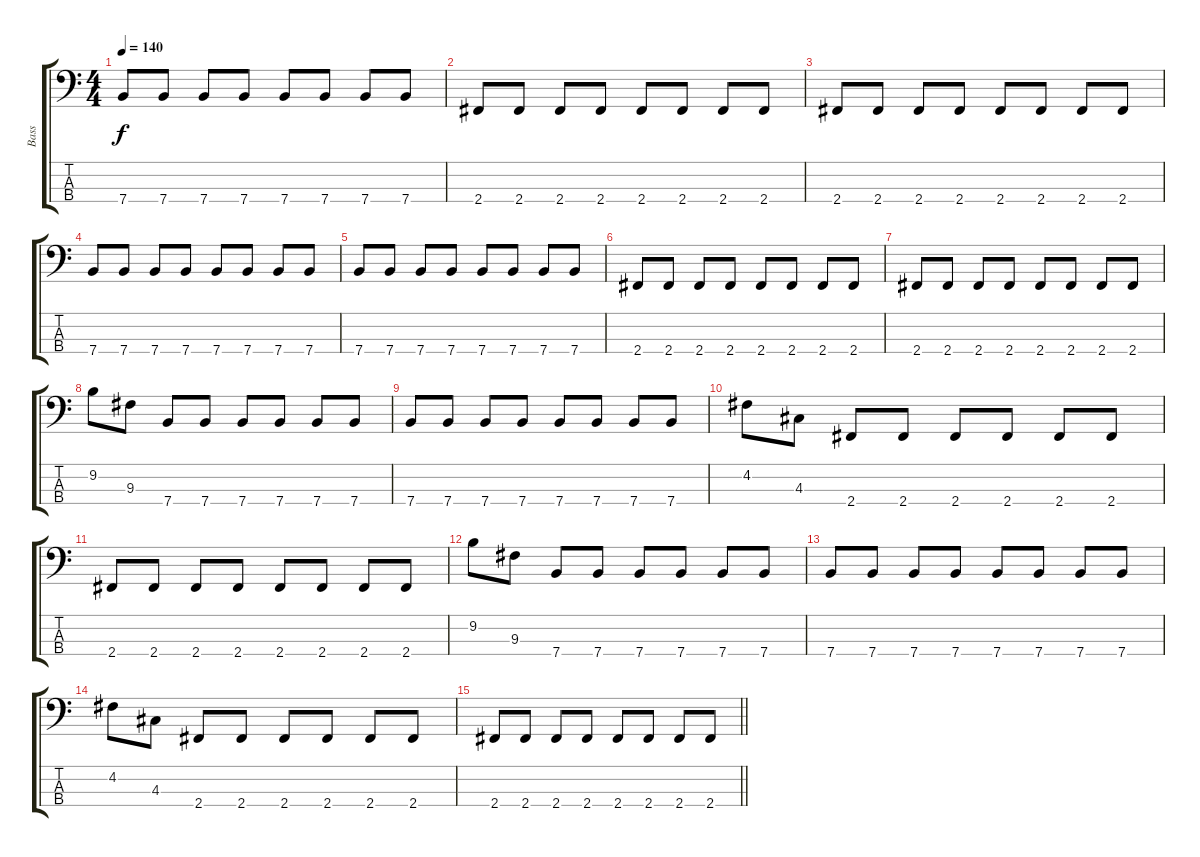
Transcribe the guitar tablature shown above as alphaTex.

\track ("Bass" "Bass") {instrument electricbassfinger}
\staff {score tabs}
\tuning (G2 D2 A1 E1) {hide}
\ts (4 4)
\tempo 140
\clef f4
\ks c
7.4.8{dy f} 7.4.8 7.4.8 7.4.8 7.4.8 7.4.8 7.4.8 7.4.8 |
2.4.8 2.4.8 2.4.8 2.4.8 2.4.8 2.4.8 2.4.8 2.4.8 |
2.4.8 2.4.8 2.4.8 2.4.8 2.4.8 2.4.8 2.4.8 2.4.8 |
7.4.8 7.4.8 7.4.8 7.4.8 7.4.8 7.4.8 7.4.8 7.4.8 |
7.4.8 7.4.8 7.4.8 7.4.8 7.4.8 7.4.8 7.4.8 7.4.8 |
2.4.8 2.4.8 2.4.8 2.4.8 2.4.8 2.4.8 2.4.8 2.4.8 |
2.4.8 2.4.8 2.4.8 2.4.8 2.4.8 2.4.8 2.4.8 2.4.8 |
9.2.8 9.3.8 7.4.8 7.4.8 7.4.8 7.4.8 7.4.8 7.4.8 |
7.4.8 7.4.8 7.4.8 7.4.8 7.4.8 7.4.8 7.4.8 7.4.8 |
4.2.8 4.3.8 2.4.8 2.4.8 2.4.8 2.4.8 2.4.8 2.4.8 |
2.4.8 2.4.8 2.4.8 2.4.8 2.4.8 2.4.8 2.4.8 2.4.8 |
9.2.8 9.3.8 7.4.8 7.4.8 7.4.8 7.4.8 7.4.8 7.4.8 |
7.4.8 7.4.8 7.4.8 7.4.8 7.4.8 7.4.8 7.4.8 7.4.8 |
4.2.8 4.3.8 2.4.8 2.4.8 2.4.8 2.4.8 2.4.8 2.4.8 |
\barLineRight lightlight
2.4.8 2.4.8 2.4.8 2.4.8 2.4.8 2.4.8 2.4.8 2.4.8
